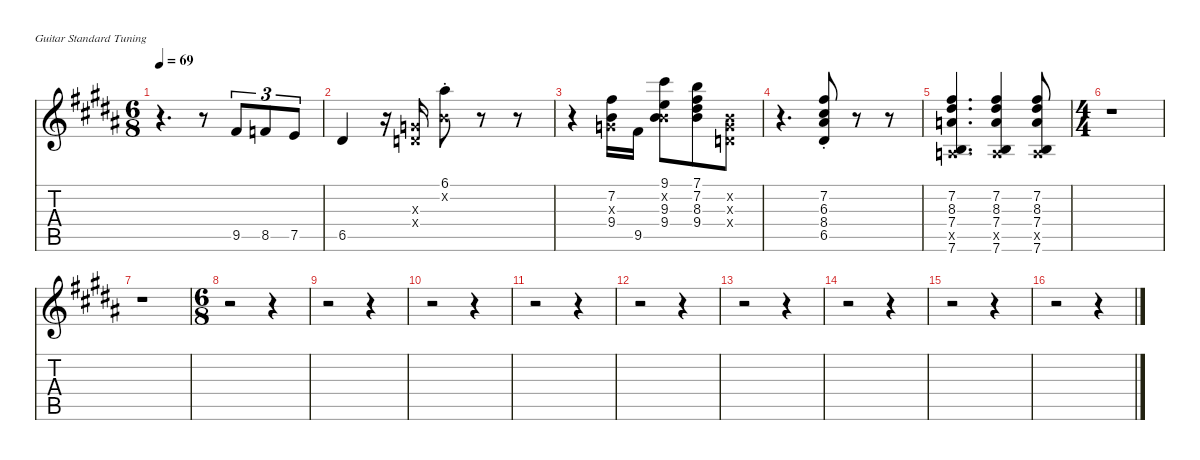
\defaultSystemsLayout 4
\hideDynamics
\bracketExtendMode nobrackets
\singleTrackTrackNamePolicy hidden
\multiTrackTrackNamePolicy hidden
\firstSystemTrackNameMode fullname
\firstSystemTrackNameOrientation horizontal
\otherSystemsTrackNameOrientation horizontal
\track ("Guitar 1" "od.guit.") {instrument overdrivenguitar}
\staff {score tabs}
\tuning (E4 B3 G3 D3 A2 E2)
\ts (6 8)
\tempo 69
\clef g2
\ks b
r.4{d dy fff instrument overdrivenguitar beam Down} r.8{beam Down} 9.5{acc #}.8{tu (3 2) beam Up} 8.5{acc forcenatural}.8{tu (3 2) beam Up} 7.5{acc forcenatural}.8{tu (3 2) beam Up} |
6.5{acc #}.4{beam Up} r.16{beam Up} (0.3{x acc forcenatural} 0.4{x acc forcenatural}).16{dy f beam Up} (6.1{st acc #} 0.2{x acc forcenatural}).8{dy fff beam Down} r.8{beam Down} r.8{beam Down} |
r.4{beam Down} (7.2{acc #} 0.3{x acc forcenatural} 9.4{acc forcenatural}).16{beam Down} 9.5{acc #}.16{beam Down} (9.1{acc #} 0.2{x acc forcenatural} 9.3{acc forcenatural} 9.4{acc forcenatural}).8{beam Down} (7.1{acc forcenatural} 7.2{acc #} 8.3{acc #} 9.4{acc forcenatural}).8{beam Down} (0.2{x acc forcenatural} 0.3{x acc forcenatural} 0.4{x acc forcenatural}).8{dy f beam Down} |
r.4{d beam Down} (7.2{st acc #} 6.3{st acc #} 8.4{st acc #} 6.5{st acc #}).8{dy fff beam Up} r.8{beam Up} r.8{beam Up} |
(7.2{acc #} 8.3{acc #} 7.4{acc forcenatural} 0.5{x acc forcenatural} 7.6{acc forcenatural}).4{d beam Up} (7.2{acc #} 8.3{acc #} 7.4{acc forcenatural} 0.5{x acc forcenatural} 7.6{acc forcenatural}).4{beam Up} (7.2{acc #} 8.3{acc #} 7.4{acc forcenatural} 0.5{x acc forcenatural} 7.6{acc forcenatural}).8{beam Up} |
\ts (4 4)
r.1{beam Down} |
r.1{beam Down} |
\ts (6 8)
r.2{beam Down} r.4{beam Down} |
r.2{beam Down} r.4{beam Down} |
r.2{beam Down} r.4{beam Down} |
r.2{beam Down} r.4{beam Down} |
r.2{beam Down} r.4{beam Down} |
r.2{beam Down} r.4{beam Down} |
r.2{beam Down} r.4{beam Down} |
r.2{beam Down} r.4{beam Down} |
r.2{beam Down} r.4{beam Down}
